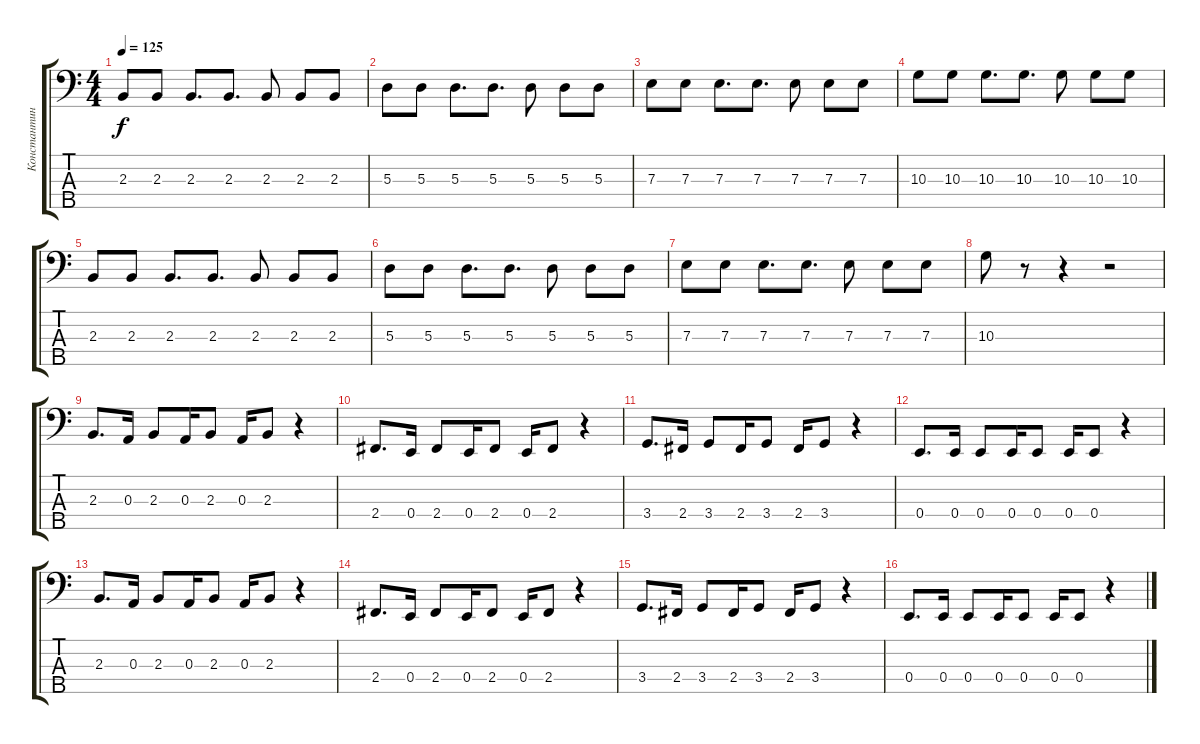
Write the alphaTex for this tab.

\track ("Константин Бекрев" "Константин") {instrument electricbasspick}
\staff {score tabs}
\tuning (G2 D2 A1 E1 B0) {hide}
\ts (4 4)
\tempo 125
\clef f4
\ks c
2.3.8{dy f} 2.3.8 2.3.8{d} 2.3.8{d} 2.3.8 2.3.8 2.3.8 |
5.3.8 5.3.8 5.3.8{d} 5.3.8{d} 5.3.8 5.3.8 5.3.8 |
7.3.8 7.3.8 7.3.8{d} 7.3.8{d} 7.3.8 7.3.8 7.3.8 |
10.3.8 10.3.8 10.3.8{d} 10.3.8{d} 10.3.8 10.3.8 10.3.8 |
2.3.8 2.3.8 2.3.8{d} 2.3.8{d} 2.3.8 2.3.8 2.3.8 |
5.3.8 5.3.8 5.3.8{d} 5.3.8{d} 5.3.8 5.3.8 5.3.8 |
7.3.8 7.3.8 7.3.8{d} 7.3.8{d} 7.3.8 7.3.8 7.3.8 |
10.3.8 r.8 r.4 r.2 |
2.3.8{d} 0.3.16 2.3.8 0.3.16 2.3.8 0.3.16 2.3.8 r.4 |
2.4.8{d} 0.4.16 2.4.8 0.4.16 2.4.8 0.4.16 2.4.8 r.4 |
3.4.8{d} 2.4.16 3.4.8 2.4.16 3.4.8 2.4.16 3.4.8 r.4 |
0.4.8{d} 0.4.16 0.4.8 0.4.16 0.4.8 0.4.16 0.4.8 r.4 |
2.3.8{d} 0.3.16 2.3.8 0.3.16 2.3.8 0.3.16 2.3.8 r.4 |
2.4.8{d} 0.4.16 2.4.8 0.4.16 2.4.8 0.4.16 2.4.8 r.4 |
3.4.8{d} 2.4.16 3.4.8 2.4.16 3.4.8 2.4.16 3.4.8 r.4 |
0.4.8{d} 0.4.16 0.4.8 0.4.16 0.4.8 0.4.16 0.4.8 r.4
